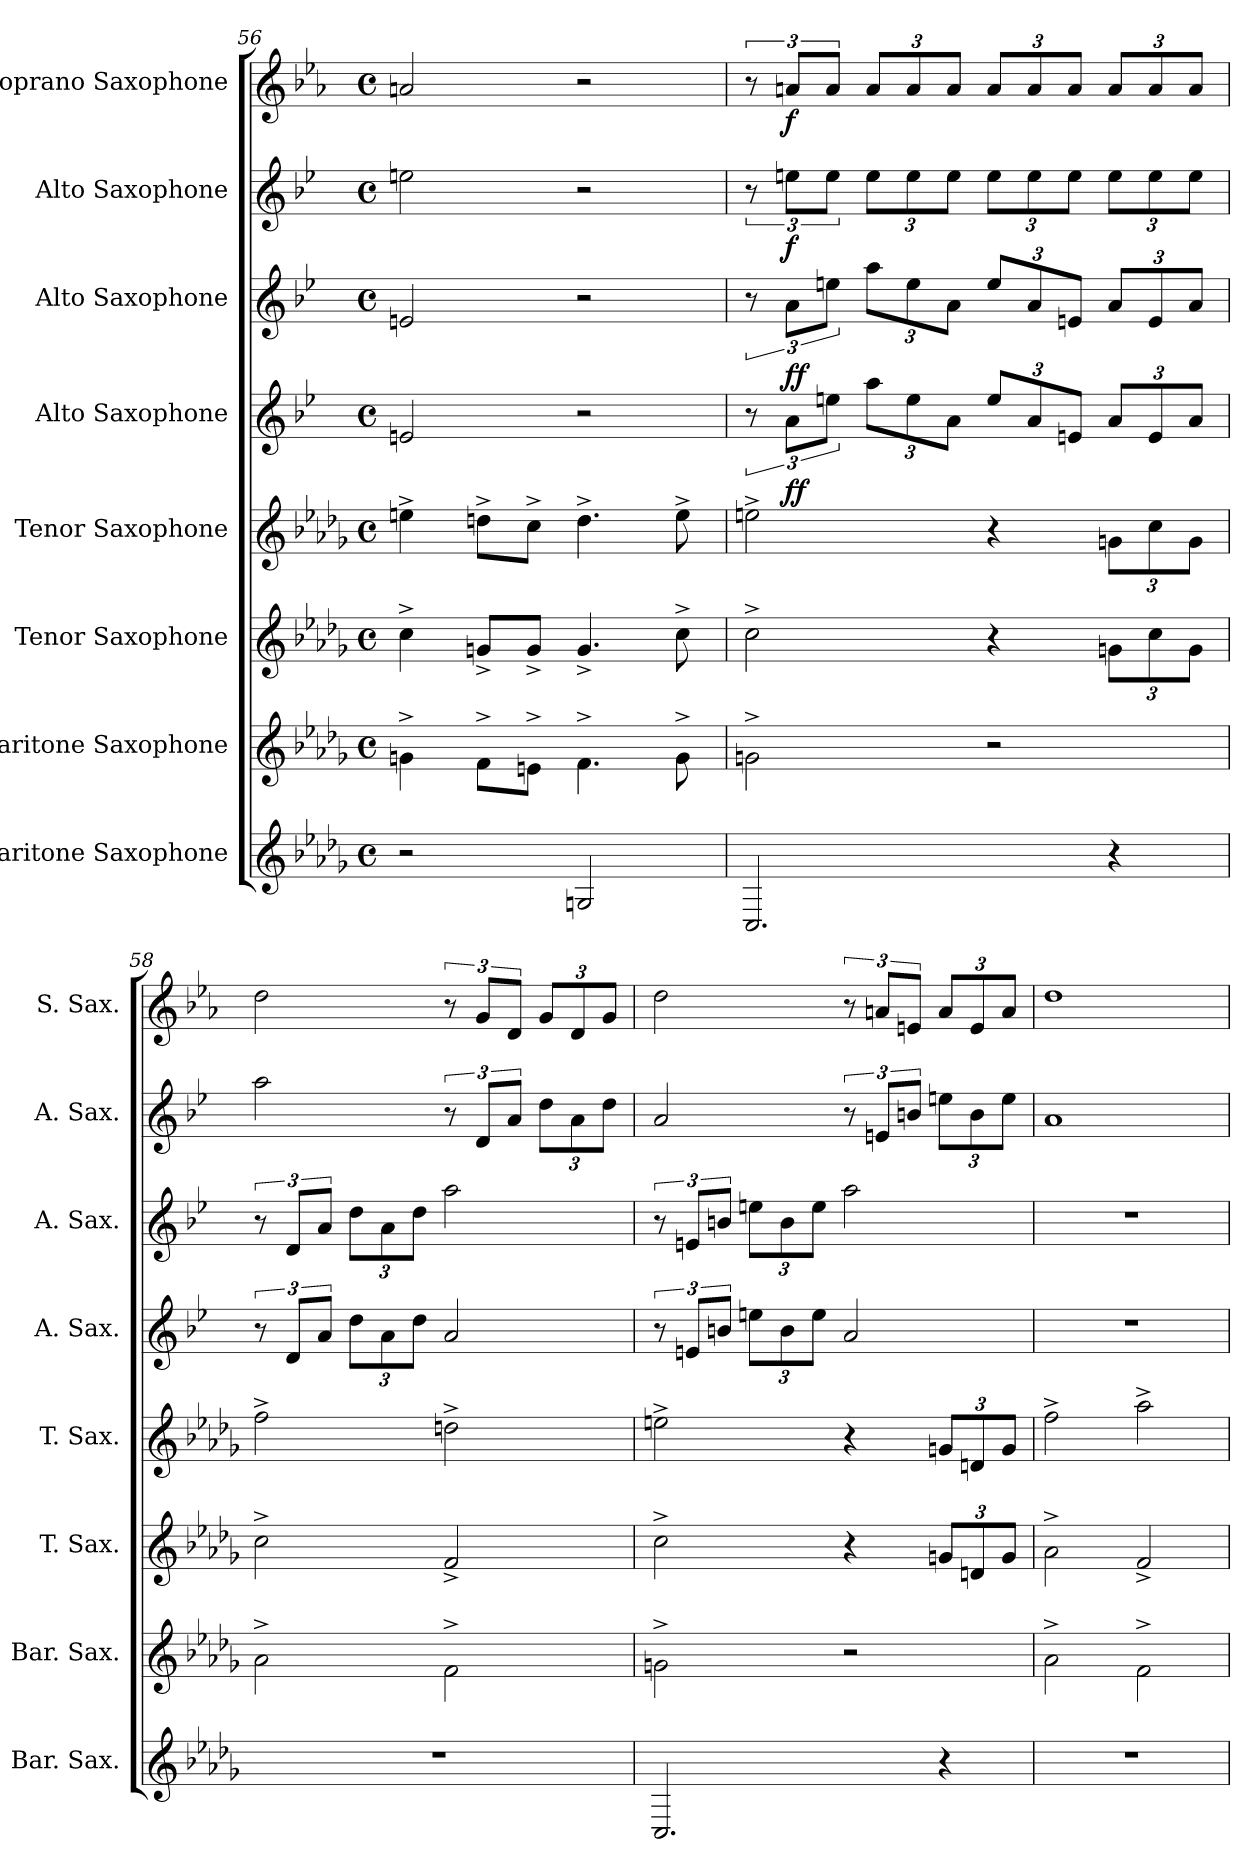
**kern	**kern	**kern	**kern	**kern	**dynam	**kern	**dynam	**kern	**dynam	**kern	**dynam
*part8	*part7	*part6	*part5	*part4	*part4	*part3	*part3	*part2	*part2	*part1	*part1
*staff8	*staff7	*staff6	*staff5	*staff4	*staff4	*staff3	*staff3	*staff2	*staff2	*staff1	*staff1
*I"Baritone Saxophone	*I"Baritone Saxophone	*I"Tenor Saxophone	*I"Tenor Saxophone	*I"Alto Saxophone	*	*I"Alto Saxophone	*	*I"Alto Saxophone	*	*I"Soprano Saxophone	*
*I'Bar. Sax.	*I'Bar. Sax.	*I'T. Sax.	*I'T. Sax.	*I'A. Sax.	*	*I'A. Sax.	*	*I'A. Sax.	*	*I'S. Sax.	*
*clefG2	*clefG2	*clefG2	*clefG2	*clefG2	*	*clefG2	*	*clefG2	*	*clefG2	*
*ITrd12c21	*ITrd12c21	*ITrd8c14	*ITrd8c14	*ITrd5c9	*	*ITrd5c9	*	*ITrd5c9	*	*ITrd1c2	*
*k[b-e-a-d-g-]	*k[b-e-a-d-g-]	*k[b-e-a-d-g-]	*k[b-e-a-d-g-]	*k[b-e-a-d-g-]	*	*k[b-e-a-d-g-]	*	*k[b-e-a-d-g-]	*	*k[b-e-a-d-g-]	*
*M4/4	*M4/4	*M4/4	*M4/4	*M4/4	*	*M4/4	*	*M4/4	*	*M4/4	*
*met(c)	*met(c)	*met(c)	*met(c)	*met(c)	*	*met(c)	*	*met(c)	*	*met(c)	*
=56	=56	=56	=56	=56	=56	=56	=56	=56	=56	=56	=56
2r	4Gn^\	4c^\	4en^\	2Gn/	.	2Gn/	.	2gn\	.	2gn/	.
.	8F^\L	8Gn^/L	8dn^\L	.	.	.	.	.	.	.	.
.	8En^\J	8G^/J	8c^\J	.	.	.	.	.	.	.	.
2GGn/	4.F^\	4.G^/	4.d^\	2r	.	2r	.	2r	.	2r	.
.	8G^\	8c^\	8e^\	.	.	.	.	.	.	.	.
=57	=57	=57	=57	=57	=57	=57	=57	=57	=57	=57	=57
2.CC/	2Gn^\	2c^\	2en^\	12r	.	12r	.	12r	.	12r	.
!	!	!	!	!	!LO:DY:b	!	!LO:DY:b	!	!LO:DY:b	!	!LO:DY:b
.	.	.	.	12c\L	ff	12c\L	ff	12gn\L	f	12gn/L	f
.	.	.	.	12gn\J	.	12gn\J	.	12g\J	.	12g/J	.
*	*	*	*	*Xbrackettup	*	*Xbrackettup	*	*Xbrackettup	*	*Xbrackettup	*
.	.	.	.	12cc\L	.	12cc\L	.	12g\L	.	12g/L	.
.	.	.	.	12g\	.	12g\	.	12g\	.	12g/	.
.	.	.	.	12c\J	.	12c\J	.	12g\J	.	12g/J	.
.	2r	4r	4r	12g/L	.	12g/L	.	12g\L	.	12g/L	.
.	.	.	.	12c/	.	12c/	.	12g\	.	12g/	.
.	.	.	.	12Gn/J	.	12Gn/J	.	12g\J	.	12g/J	.
*	*	*Xbrackettup	*Xbrackettup	*	*	*	*	*	*	*	*
4r	.	12Gn\L	12Gn\L	12c/L	.	12c/L	.	12g\L	.	12g/L	.
.	.	12c\	12c\	12G/	.	12G/	.	12g\	.	12g/	.
.	.	12G\J	12G\J	12c/J	.	12c/J	.	12g\J	.	12g/J	.
!!LO:PB:g=z
=58	=58	=58	=58	=58	=58	=58	=58	=58	=58	=58	=58
*	*	*	*	*brackettup	*	*brackettup	*	*	*	*	*
1r	2A-^\	2c^\	2f^\	12r	.	12r	.	2cc\	.	2cc\	.
.	.	.	.	12F/L	.	12F/L	.	.	.	.	.
.	.	.	.	12c/J	.	12c/J	.	.	.	.	.
*	*	*	*	*Xbrackettup	*	*Xbrackettup	*	*	*	*	*
.	.	.	.	12f\L	.	12f\L	.	.	.	.	.
.	.	.	.	12c\	.	12c\	.	.	.	.	.
.	.	.	.	12f\J	.	12f\J	.	.	.	.	.
*	*	*	*	*	*	*	*	*brackettup	*	*brackettup	*
.	2F^\	2F^/	2dn^\	2c/	.	2cc\	.	12r	.	12r	.
.	.	.	.	.	.	.	.	12F/L	.	12f/L	.
.	.	.	.	.	.	.	.	12c/J	.	12c/J	.
*	*	*	*	*	*	*	*	*Xbrackettup	*	*Xbrackettup	*
.	.	.	.	.	.	.	.	12f\L	.	12f/L	.
.	.	.	.	.	.	.	.	12c\	.	12c/	.
.	.	.	.	.	.	.	.	12f\J	.	12f/J	.
=59	=59	=59	=59	=59	=59	=59	=59	=59	=59	=59	=59
*	*	*	*	*brackettup	*	*brackettup	*	*	*	*	*
2.CC/	2Gn^\	2c^\	2en^\	12r	.	12r	.	2c/	.	2cc\	.
.	.	.	.	12Gn/L	.	12Gn/L	.	.	.	.	.
.	.	.	.	12dn/J	.	12dn/J	.	.	.	.	.
*	*	*	*	*Xbrackettup	*	*Xbrackettup	*	*	*	*	*
.	.	.	.	12gn\L	.	12gn\L	.	.	.	.	.
.	.	.	.	12d\	.	12d\	.	.	.	.	.
.	.	.	.	12g\J	.	12g\J	.	.	.	.	.
*	*	*	*	*	*	*	*	*brackettup	*	*brackettup	*
.	2r	4r	4r	2c/	.	2cc\	.	12r	.	12r	.
.	.	.	.	.	.	.	.	12Gn/L	.	12gn/L	.
.	.	.	.	.	.	.	.	12dn/J	.	12dn/J	.
*	*	*	*	*	*	*	*	*Xbrackettup	*	*Xbrackettup	*
4r	.	12Gn/L	12Gn/L	.	.	.	.	12gn\L	.	12g/L	.
.	.	12Dn/	12Dn/	.	.	.	.	12d\	.	12d/	.
.	.	12G/J	12G/J	.	.	.	.	12g\J	.	12g/J	.
=60	=60	=60	=60	=60	=60	=60	=60	=60	=60	=60	=60
1r	2A-^\	2A-^\	2f^\	1r	.	1r	.	1c	.	1cc	.
.	2F^\	2F^/	2a-^\	.	.	.	.	.	.	.	.
=	=	=	=	=	=	=	=	=	=	=	=
*-	*-	*-	*-	*-	*-	*-	*-	*-	*-	*-	*-
